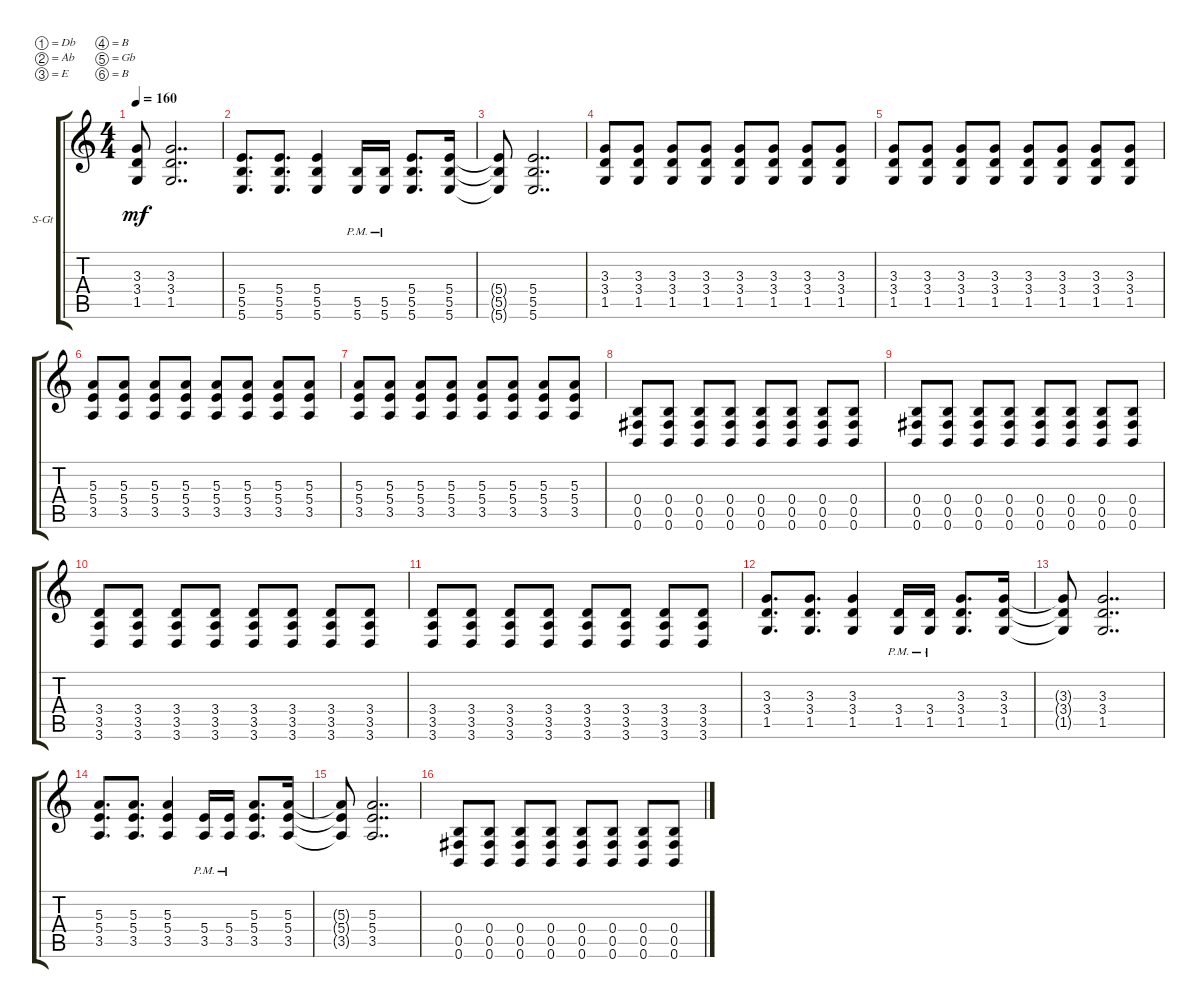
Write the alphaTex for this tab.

\defaultSystemsLayout 4
\bracketExtendMode groupsimilarinstruments
\firstSystemTrackNameOrientation horizontal
\otherSystemsTrackNameOrientation horizontal
\track ("Guitar 2" "S-Gt") {instrument acousticguitarsteel}
\staff {score tabs}
\tuning (Db4 Ab3 E3 B2 Gb2 B1)
\ts (4 4)
\tempo 160
\clef g2
\ks c
(3.4{t} 1.5{t} 3.3{t}).8{dy mf} (1.5 3.4 3.3).2{dd} |
(5.6 5.5 5.4).8{d} (5.6 5.4 5.5).8{d} (5.6 5.5 5.4).4 (5.6{pm} 5.5{pm}).16 (5.6{pm} 5.5{pm}).16 (5.6 5.4 5.5).8{d} (5.6 5.5 5.4).16 |
(5.6{t} 5.4{t} 5.5{t}).8 (5.6 5.5 5.4).2{dd} |
(1.5 3.4 3.3).8 (1.5 3.4 3.3).8 (1.5 3.4 3.3).8 (1.5 3.4 3.3).8 (1.5 3.4 3.3).8 (1.5 3.4 3.3).8 (1.5 3.4 3.3).8 (1.5 3.4 3.3).8 |
(1.5 3.4 3.3).8 (1.5 3.4 3.3).8 (1.5 3.4 3.3).8 (1.5 3.4 3.3).8 (1.5 3.4 3.3).8 (1.5 3.4 3.3).8 (1.5 3.4 3.3).8 (1.5 3.4 3.3).8 |
(3.5 5.4 5.3).8 (3.5 5.4 5.3).8 (3.5 5.4 5.3).8 (3.5 5.4 5.3).8 (3.5 5.4 5.3).8 (3.5 5.4 5.3).8 (3.5 5.4 5.3).8 (3.5 5.4 5.3).8 |
(3.5 5.4 5.3).8 (3.5 5.4 5.3).8 (3.5 5.4 5.3).8 (3.5 5.4 5.3).8 (3.5 5.4 5.3).8 (3.5 5.4 5.3).8 (3.5 5.4 5.3).8 (3.5 5.4 5.3).8 |
(0.6 0.5 0.4).8 (0.6 0.5 0.4).8 (0.6 0.5 0.4).8 (0.6 0.5 0.4).8 (0.6 0.5 0.4).8 (0.6 0.5 0.4).8 (0.6 0.5 0.4).8 (0.6 0.5 0.4).8 |
(0.6 0.5 0.4).8 (0.6 0.5 0.4).8 (0.6 0.5 0.4).8 (0.6 0.5 0.4).8 (0.6 0.5 0.4).8 (0.6 0.5 0.4).8 (0.6 0.5 0.4).8 (0.6 0.5 0.4).8 |
(3.6 3.5 3.4).8 (3.6 3.5 3.4).8 (3.6 3.5 3.4).8 (3.6 3.5 3.4).8 (3.6 3.5 3.4).8 (3.6 3.5 3.4).8 (3.6 3.5 3.4).8 (3.6 3.5 3.4).8 |
(3.6 3.5 3.4).8 (3.6 3.5 3.4).8 (3.6 3.5 3.4).8 (3.6 3.5 3.4).8 (3.6 3.5 3.4).8 (3.6 3.5 3.4).8 (3.6 3.5 3.4).8 (3.6 3.5 3.4).8 |
(1.5 3.4 3.3).8{d} (3.4 1.5 3.3).8{d} (1.5 3.4 3.3).4 (1.5{pm} 3.4).16 (1.5{pm} 3.4).16 (3.4 1.5 3.3).8{d} (1.5 3.4 3.3).16 |
(3.4{t} 1.5{t} 3.3{t}).8 (1.5 3.4 3.3).2{dd} |
(3.5 5.4 5.3).8{d} (5.4 3.5 5.3).8{d} (3.5 5.4 5.3).4 (3.5{pm} 5.4).16 (3.5{pm} 5.4).16 (5.4 3.5 5.3).8{d} (3.5 5.4 5.3).16 |
(5.4{t} 3.5{t} 5.3{t}).8 (3.5 5.4 5.3).2{dd} |
(0.6 0.5 0.4).8 (0.6 0.5 0.4).8 (0.6 0.5 0.4).8 (0.6 0.5 0.4).8 (0.6 0.5 0.4).8 (0.6 0.5 0.4).8 (0.6 0.5 0.4).8 (0.6 0.5 0.4).8
